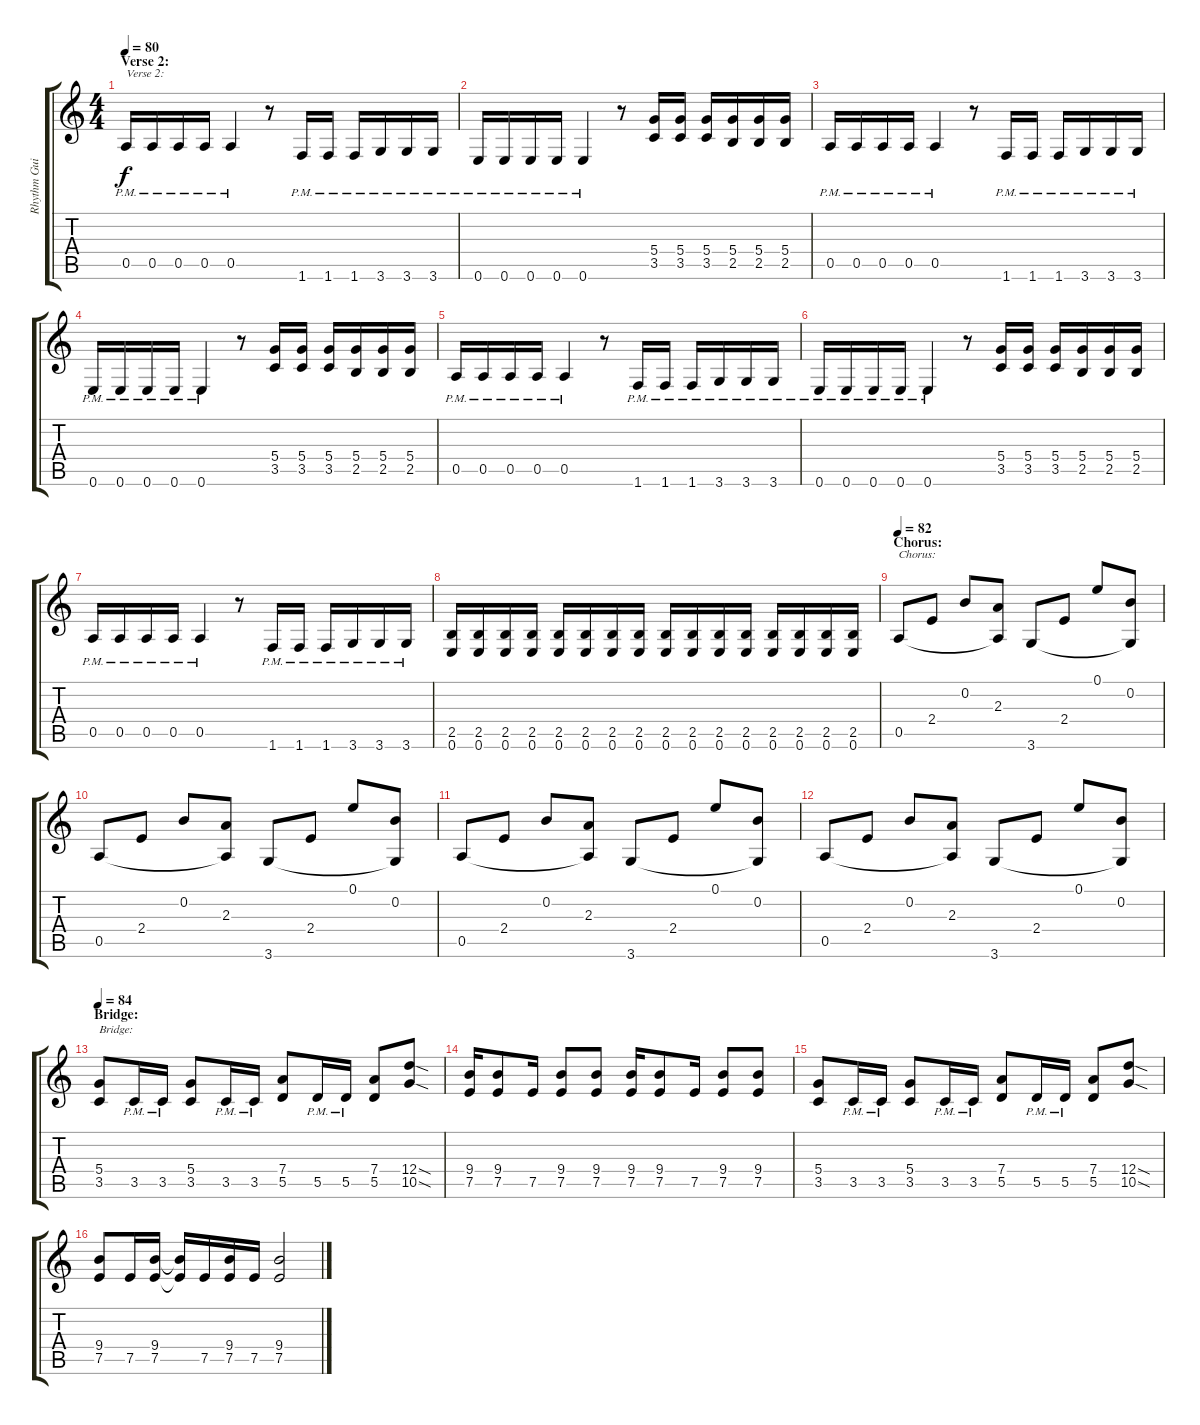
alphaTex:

\track ("Rhythm Guitar 2" "Rhythm Gui") {instrument distortionguitar}
\staff {score tabs}
\tuning (E4 B3 G3 D3 A2 E2) {hide}
\ts (4 4)
\section ("" "Verse 2:")
\tempo 80
\clef g2
\ks c
0.5{pm}.16{txt "Verse 2:" dy f} 0.5{pm}.16 0.5{pm}.16 0.5{pm}.16 0.5{pm}.4 r.8 1.6{pm}.16 1.6{pm}.16 1.6{pm}.16 3.6{pm}.16 3.6{pm}.16 3.6{pm}.16 |
0.6{pm}.16 0.6{pm}.16 0.6{pm}.16 0.6{pm}.16 0.6{pm}.4 r.8 (5.4 3.5).16 (5.4 3.5).16 (5.4 3.5).16 (5.4 2.5).16 (5.4 2.5).16 (5.4 2.5).16 |
0.5{pm}.16 0.5{pm}.16 0.5{pm}.16 0.5{pm}.16 0.5{pm}.4 r.8 1.6{pm}.16 1.6{pm}.16 1.6{pm}.16 3.6{pm}.16 3.6{pm}.16 3.6{pm}.16 |
0.6{pm}.16 0.6{pm}.16 0.6{pm}.16 0.6{pm}.16 0.6{pm}.4 r.8 (5.4 3.5).16 (5.4 3.5).16 (5.4 3.5).16 (5.4 2.5).16 (5.4 2.5).16 (5.4 2.5).16 |
0.5{pm}.16 0.5{pm}.16 0.5{pm}.16 0.5{pm}.16 0.5{pm}.4 r.8 1.6{pm}.16 1.6{pm}.16 1.6{pm}.16 3.6{pm}.16 3.6{pm}.16 3.6{pm}.16 |
0.6{pm}.16 0.6{pm}.16 0.6{pm}.16 0.6{pm}.16 0.6{pm}.4 r.8 (5.4 3.5).16 (5.4 3.5).16 (5.4 3.5).16 (5.4 2.5).16 (5.4 2.5).16 (5.4 2.5).16 |
0.5{pm}.16 0.5{pm}.16 0.5{pm}.16 0.5{pm}.16 0.5{pm}.4 r.8 1.6{pm}.16 1.6{pm}.16 1.6{pm}.16 3.6{pm}.16 3.6{pm}.16 3.6{pm}.16 |
(2.5 0.6).16 (2.5 0.6).16 (2.5 0.6).16 (2.5 0.6).16 (2.5 0.6).16 (2.5 0.6).16 (2.5 0.6).16 (2.5 0.6).16 (2.5 0.6).16 (2.5 0.6).16 (2.5 0.6).16 (2.5 0.6).16 (2.5 0.6).16 (2.5 0.6).16 (2.5 0.6).16 (2.5 0.6).16 |
\section ("" "Chorus:")
\tempo 82
0.5.8{txt "Chorus:"} 2.4.8 0.2.8 (2.3 0.5{t}).8 3.6.8 2.4.8 0.1.8 (0.2 3.6{t}).8 |
0.5.8 2.4.8 0.2.8 (2.3 0.5{t}).8 3.6.8 2.4.8 0.1.8 (0.2 3.6{t}).8 |
0.5.8 2.4.8 0.2.8 (2.3 0.5{t}).8 3.6.8 2.4.8 0.1.8 (0.2 3.6{t}).8 |
0.5.8 2.4.8 0.2.8 (2.3 0.5{t}).8 3.6.8 2.4.8 0.1.8 (0.2 3.6{t}).8 |
\section ("" "Bridge:")
\tempo 84
(5.4 3.5).8{txt "Bridge:"} 3.5{pm}.16 3.5{pm}.16 (5.4 3.5).8 3.5{pm}.16 3.5{pm}.16 (7.4 5.5).8 5.5{pm}.16 5.5{pm}.16 (7.4 5.5).8 (12.4{sod} 10.5{sod}).8 |
(9.4 7.5).16 (9.4 7.5).8 7.5.16 (9.4 7.5).8 (9.4 7.5).8 (9.4 7.5).16 (9.4 7.5).8 7.5.16 (9.4 7.5).8 (9.4 7.5).8 |
(5.4 3.5).8 3.5{pm}.16 3.5{pm}.16 (5.4 3.5).8 3.5{pm}.16 3.5{pm}.16 (7.4 5.5).8 5.5{pm}.16 5.5{pm}.16 (7.4 5.5).8 (12.4{sod} 10.5{sod}).8 |
(9.4 7.5).8 7.5.16 (9.4 7.5).16 (9.4{t} 7.5{t}).16 7.5.16 (9.4 7.5).16 7.5.16 (9.4 7.5).2
